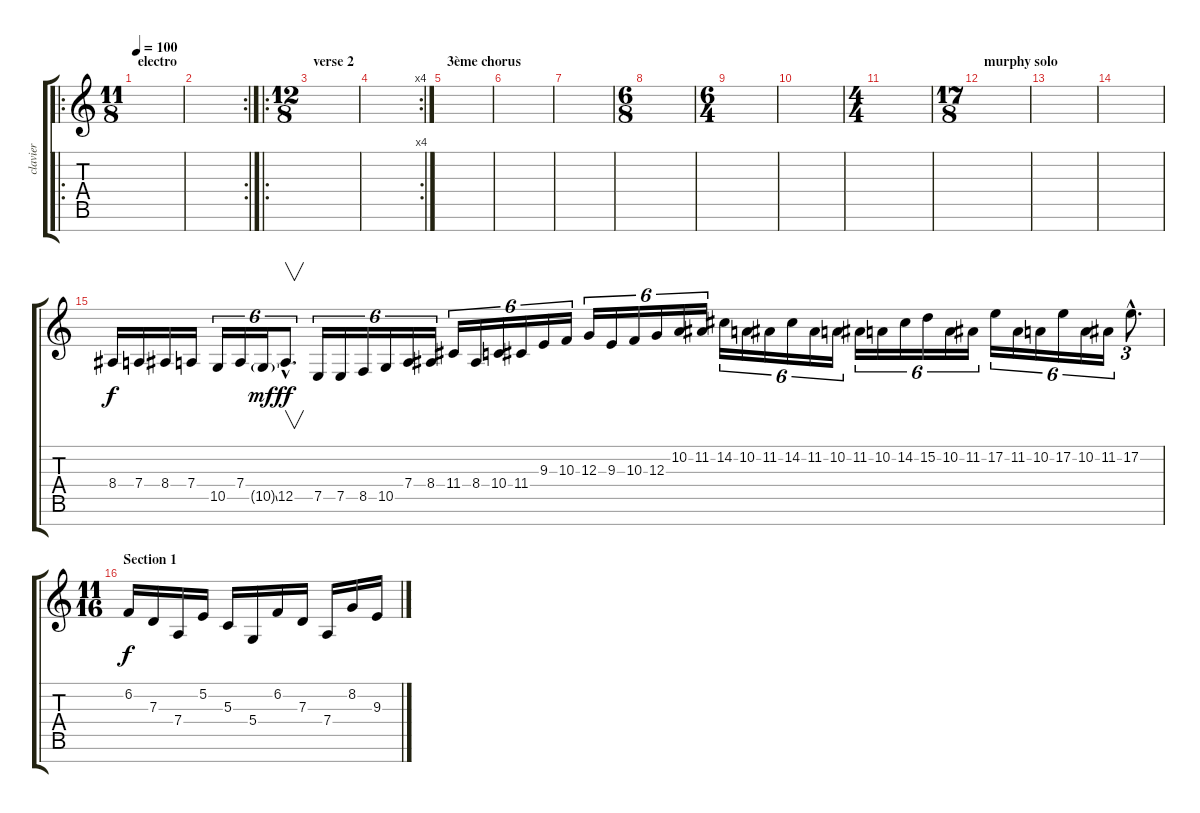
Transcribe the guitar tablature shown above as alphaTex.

\track ("clavier" "clavier") {instrument fx4atmosphere}
\staff {score tabs}
\tuning (E4 B3 G3 D3 A2 E2 B1) {hide}
\ro
\ts (11 8)
\section ("" "electro")
\tempo 100
\clef g2
\ks c
|
\rc 2
|
\ro
\ts (12 8)
\section ("" "verse 2")
|
\rc 4
|
\section ("" "3ème chorus")
|
|
|
\ts (6 8)
|
\ts (6 4)
|
|
\ts (4 4)
|
\ts (17 8)
\section ("" "murphy solo")
|
|
|
8.4.16{instrument guitarharmonics} 7.4.16 8.4.16 7.4.16 10.5.16{tu (6 4)} 7.4.16{tu (6 4)} 10.5{ss g}.16{tu (6 4) dy mf} 12.5{hac}.8{v d tu (6 4) dy ff} 7.5.16{tu (6 4)} 7.5.16{tu (6 4)} 8.5.16{tu (6 4)} 10.5.16{tu (6 4)} 7.4.16{tu (6 4)} 8.4.16{tu (6 4)} 11.4.16{tu (6 4)} 8.4.16{tu (6 4)} 10.4.16{tu (6 4)} 11.4.16{tu (6 4)} 9.3.16{tu (6 4)} 10.3.16{tu (6 4)} 12.3.16{tu (6 4)} 9.3.16{tu (6 4)} 10.3.16{tu (6 4)} 12.3.16{tu (6 4)} 10.2.16{tu (6 4)} 11.2.16{tu (6 4)} 14.2.16{tu (6 4)} 10.2.16{tu (6 4)} 11.2.16{tu (6 4)} 14.2.16{tu (6 4)} 11.2.16{tu (6 4)} 10.2.16{tu (6 4)} 11.2.16{tu (6 4)} 10.2.16{tu (6 4)} 14.2.16{tu (6 4)} 15.2.16{tu (6 4)} 10.2.16{tu (6 4)} 11.2.16{tu (6 4)} 17.2.16{tu (6 4)} 11.2.16{tu (6 4)} 10.2.16{tu (6 4)} 17.2.16{tu (6 4)} 10.2.16{tu (6 4)} 11.2.16{tu (6 4)} 17.2{hac}.8{d tu (3 2)} |
\ts (11 16)
\section ("" "Section 1")
6.2.16{dy f instrument lead1square} 7.3.16 7.4.16 5.2.16 5.3.16 5.4.16 6.2.16 7.3.16 7.4.16 8.2.16 9.3.16
